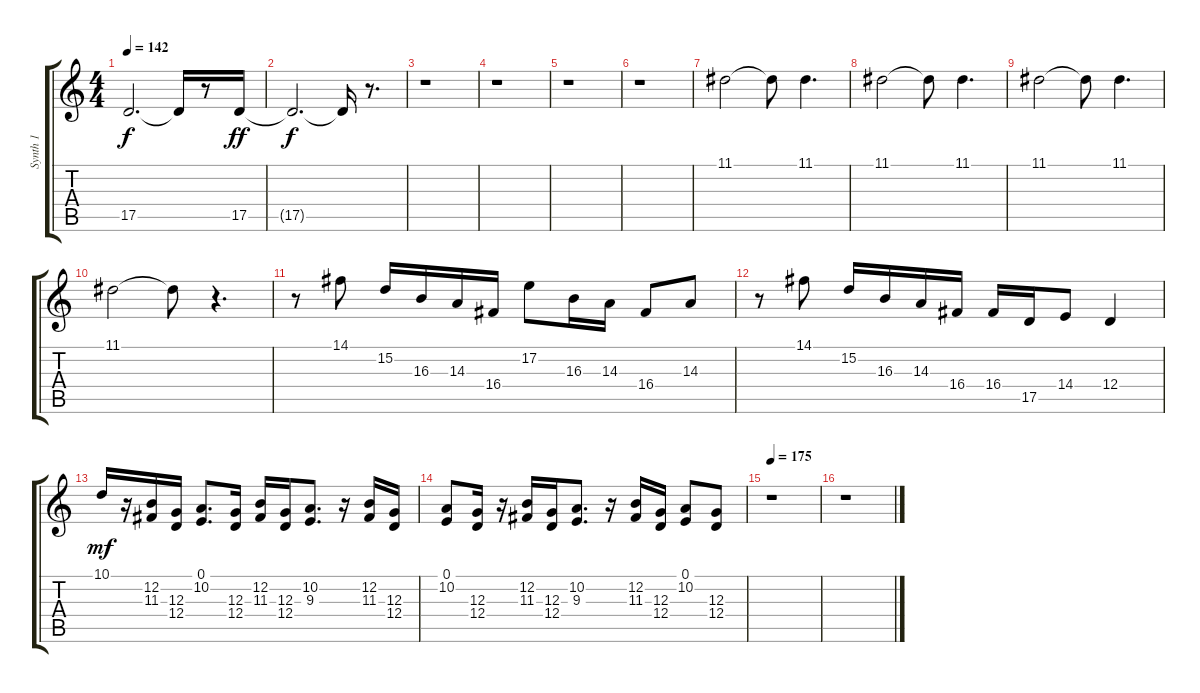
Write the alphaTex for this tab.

\track ("Synth 1" "Synth 1") {instrument lead2sawtooth}
\staff {score tabs}
\tuning (E4 B3 G3 D3 A2 E2) {hide}
\ts (4 4)
\tempo 142
\clef g2
\ks c
17.5{t}.2{d dy f} 17.5{t}.16 r.8 17.5.16{dy ff} |
17.5{t}.2{d dy f} 17.5{t}.16 r.8{d} |
r.1 |
r.1 |
r.1 |
r.1 |
11.1.2 11.1{t}.8 11.1.4{d} |
11.1.2 11.1{t}.8 11.1.4{d} |
11.1.2 11.1{t}.8 11.1.4{d} |
11.1.2 11.1{t}.8 r.4{d} |
r.8 14.1.8 15.2.16 16.3.16 14.3.16 16.4.16 17.2.8 16.3.16 14.3.16 16.4.8 14.3.8 |
r.8 14.1.8 15.2.16 16.3.16 14.3.16 16.4.16 16.4.16 17.5.16 14.4.8 12.4.4 |
10.1.16{dy mf} r.16 (12.2 11.3).16 (12.3 12.4).16 (0.1 10.2).8{d} (12.3 12.4).16 (12.2 11.3).16 (12.3 12.4).16 (10.2 9.3).8{d} r.16 (12.2 11.3).16 (12.3 12.4).16 |
(0.1 10.2).8 (12.3 12.4).16 r.16 (12.2 11.3).16 (12.3 12.4).16 (10.2 9.3).8{d} r.16 (12.2 11.3).16 (12.3 12.4).16 (0.1 10.2).8 (12.3 12.4).8 |
\tempo 175
r.1 |
r.1
